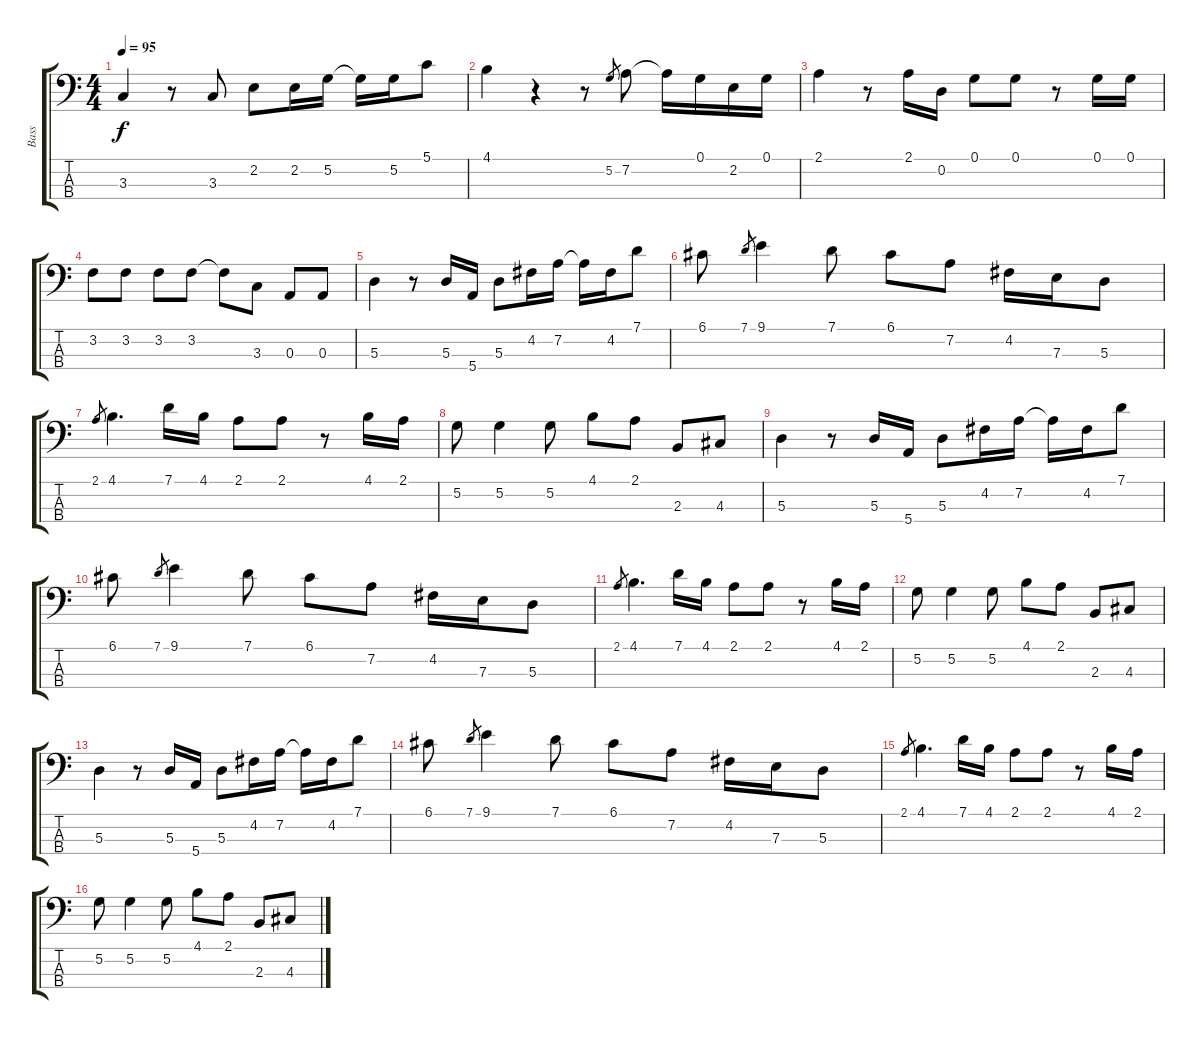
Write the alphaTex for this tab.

\track ("Bass" "Bass") {instrument electricbassfinger}
\staff {score tabs}
\tuning (G2 D2 A1 E1) {hide}
\ts (4 4)
\tempo 95
\clef f4
\ks c
3.3.4{dy f} r.8 3.3.8 2.2.8 2.2.16 5.2.16 5.2{t}.16 5.2.16 5.1.8 |
4.1.4 r.4 r.8 5.2.8{gr} 7.2.8 7.2{t}.16 0.1.16 2.2.16 0.1.16 |
2.1.4 r.8 2.1.16 0.2.16 0.1.8 0.1.8 r.8 0.1.16 0.1.16 |
3.2.8 3.2.8 3.2.8 3.2.8 3.2{t}.8 3.3.8 0.3.8 0.3.8 |
5.3.4 r.8 5.3.16 5.4.16 5.3.8 4.2.16 7.2.16 7.2{t}.16 4.2.16 7.1.8 |
6.1.8 7.1.8{gr} 9.1.4 7.1.8 6.1.8 7.2.8 4.2.16 7.3.16 5.3.8 |
2.1.8{gr} 4.1.4{d} 7.1.16 4.1.16 2.1.8 2.1.8 r.8 4.1.16 2.1.16 |
5.2.8 5.2.4 5.2.8 4.1.8 2.1.8 2.3.8 4.3.8 |
5.3.4 r.8 5.3.16 5.4.16 5.3.8 4.2.16 7.2.16 7.2{t}.16 4.2.16 7.1.8 |
6.1.8 7.1.8{gr} 9.1.4 7.1.8 6.1.8 7.2.8 4.2.16 7.3.16 5.3.8 |
2.1.8{gr} 4.1.4{d} 7.1.16 4.1.16 2.1.8 2.1.8 r.8 4.1.16 2.1.16 |
5.2.8 5.2.4 5.2.8 4.1.8 2.1.8 2.3.8 4.3.8 |
5.3.4 r.8 5.3.16 5.4.16 5.3.8 4.2.16 7.2.16 7.2{t}.16 4.2.16 7.1.8 |
6.1.8 7.1.8{gr} 9.1.4 7.1.8 6.1.8 7.2.8 4.2.16 7.3.16 5.3.8 |
2.1.8{gr} 4.1.4{d} 7.1.16 4.1.16 2.1.8 2.1.8 r.8 4.1.16 2.1.16 |
5.2.8 5.2.4 5.2.8 4.1.8 2.1.8 2.3.8 4.3.8
